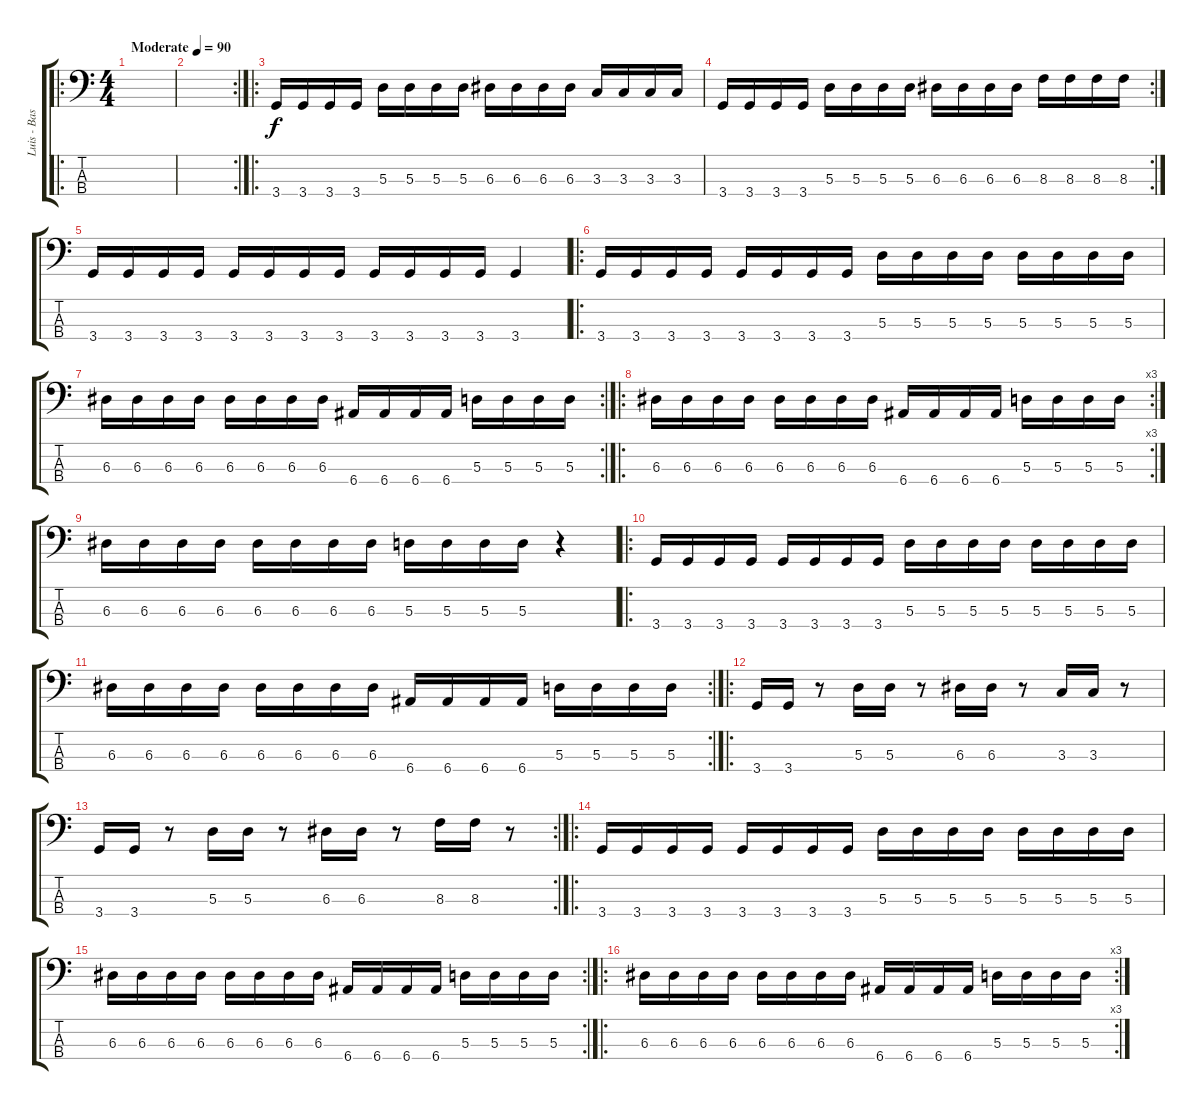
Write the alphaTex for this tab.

\track ("Luis - Bass" "Luis - Bas") {instrument electricbassfinger}
\staff {score tabs}
\tuning (G2 D2 A1 E1) {hide}
\ro
\ts (4 4)
\tempo (90 "Moderate")
\clef f4
\ks c
|
\rc 2
|
\ro
3.4.16 3.4.16 3.4.16 3.4.16 5.3.16 5.3.16 5.3.16 5.3.16 6.3.16 6.3.16 6.3.16 6.3.16 3.3.16 3.3.16 3.3.16 3.3.16 |
\rc 2
3.4.16 3.4.16 3.4.16 3.4.16 5.3.16 5.3.16 5.3.16 5.3.16 6.3.16 6.3.16 6.3.16 6.3.16 8.3.16 8.3.16 8.3.16 8.3.16 |
3.4.16 3.4.16 3.4.16 3.4.16 3.4.16 3.4.16 3.4.16 3.4.16 3.4.16 3.4.16 3.4.16 3.4.16 3.4.4 |
\ro
3.4.16 3.4.16 3.4.16 3.4.16 3.4.16 3.4.16 3.4.16 3.4.16 5.3.16 5.3.16 5.3.16 5.3.16 5.3.16 5.3.16 5.3.16 5.3.16 |
\rc 2
6.3.16 6.3.16 6.3.16 6.3.16 6.3.16 6.3.16 6.3.16 6.3.16 6.4.16 6.4.16 6.4.16 6.4.16 5.3.16 5.3.16 5.3.16 5.3.16 |
\ro
\rc 3
6.3.16 6.3.16 6.3.16 6.3.16 6.3.16 6.3.16 6.3.16 6.3.16 6.4.16 6.4.16 6.4.16 6.4.16 5.3.16 5.3.16 5.3.16 5.3.16 |
6.3.16 6.3.16 6.3.16 6.3.16 6.3.16 6.3.16 6.3.16 6.3.16 5.3.16 5.3.16 5.3.16 5.3.16 r.4 |
\ro
3.4.16 3.4.16 3.4.16 3.4.16 3.4.16 3.4.16 3.4.16 3.4.16 5.3.16 5.3.16 5.3.16 5.3.16 5.3.16 5.3.16 5.3.16 5.3.16 |
\rc 2
6.3.16 6.3.16 6.3.16 6.3.16 6.3.16 6.3.16 6.3.16 6.3.16 6.4.16 6.4.16 6.4.16 6.4.16 5.3.16 5.3.16 5.3.16 5.3.16 |
\ro
3.4.16 3.4.16 r.8 5.3.16 5.3.16 r.8 6.3.16 6.3.16 r.8 3.3.16 3.3.16 r.8 |
\rc 2
3.4.16 3.4.16 r.8 5.3.16 5.3.16 r.8 6.3.16 6.3.16 r.8 8.3.16 8.3.16 r.8 |
\ro
3.4.16 3.4.16 3.4.16 3.4.16 3.4.16 3.4.16 3.4.16 3.4.16 5.3.16 5.3.16 5.3.16 5.3.16 5.3.16 5.3.16 5.3.16 5.3.16 |
\rc 2
6.3.16 6.3.16 6.3.16 6.3.16 6.3.16 6.3.16 6.3.16 6.3.16 6.4.16 6.4.16 6.4.16 6.4.16 5.3.16 5.3.16 5.3.16 5.3.16 |
\ro
\rc 3
6.3.16 6.3.16 6.3.16 6.3.16 6.3.16 6.3.16 6.3.16 6.3.16 6.4.16 6.4.16 6.4.16 6.4.16 5.3.16 5.3.16 5.3.16 5.3.16
